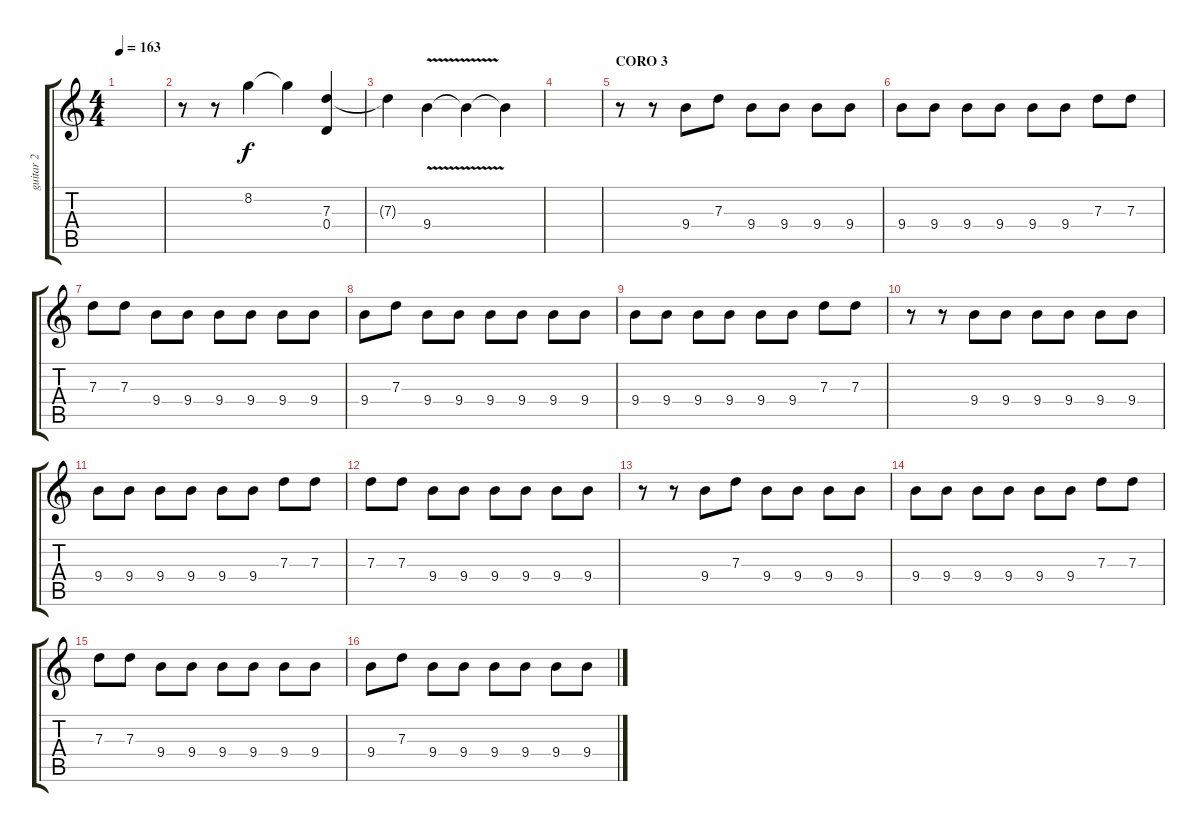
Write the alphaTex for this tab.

\track ("guitar 2" "guitar 2") {instrument distortionguitar}
\staff {score tabs}
\tuning (E4 B3 G3 D3 A2 E2) {hide}
\ts (4 4)
\tempo 163
\clef g2
\ks c
|
r.8 r.8 8.2.4 8.2{t}.4 (7.3 0.4).4 |
7.3{t}.4 9.4{v}.4 9.4{t}.4 9.4{t}.4 |
|
\section ("" "CORO 3")
r.8{instrument electricguitarmuted} r.8 9.4.8 7.3.8 9.4.8 9.4.8 9.4.8 9.4.8 |
9.4.8 9.4.8 9.4.8 9.4.8 9.4.8 9.4.8 7.3.8 7.3.8 |
7.3.8 7.3.8 9.4.8 9.4.8 9.4.8 9.4.8 9.4.8 9.4.8 |
9.4.8 7.3.8 9.4.8 9.4.8 9.4.8 9.4.8 9.4.8 9.4.8 |
9.4.8 9.4.8 9.4.8 9.4.8 9.4.8 9.4.8 7.3.8 7.3.8 |
r.8 r.8 9.4.8 9.4.8 9.4.8 9.4.8 9.4.8 9.4.8 |
9.4.8 9.4.8 9.4.8 9.4.8 9.4.8 9.4.8 7.3.8 7.3.8 |
7.3.8 7.3.8 9.4.8 9.4.8 9.4.8 9.4.8 9.4.8 9.4.8 |
r.8{instrument electricguitarmuted} r.8 9.4.8 7.3.8 9.4.8 9.4.8 9.4.8 9.4.8 |
9.4.8 9.4.8 9.4.8 9.4.8 9.4.8 9.4.8 7.3.8 7.3.8 |
7.3.8 7.3.8 9.4.8 9.4.8 9.4.8 9.4.8 9.4.8 9.4.8 |
9.4.8 7.3.8 9.4.8 9.4.8 9.4.8 9.4.8 9.4.8 9.4.8
